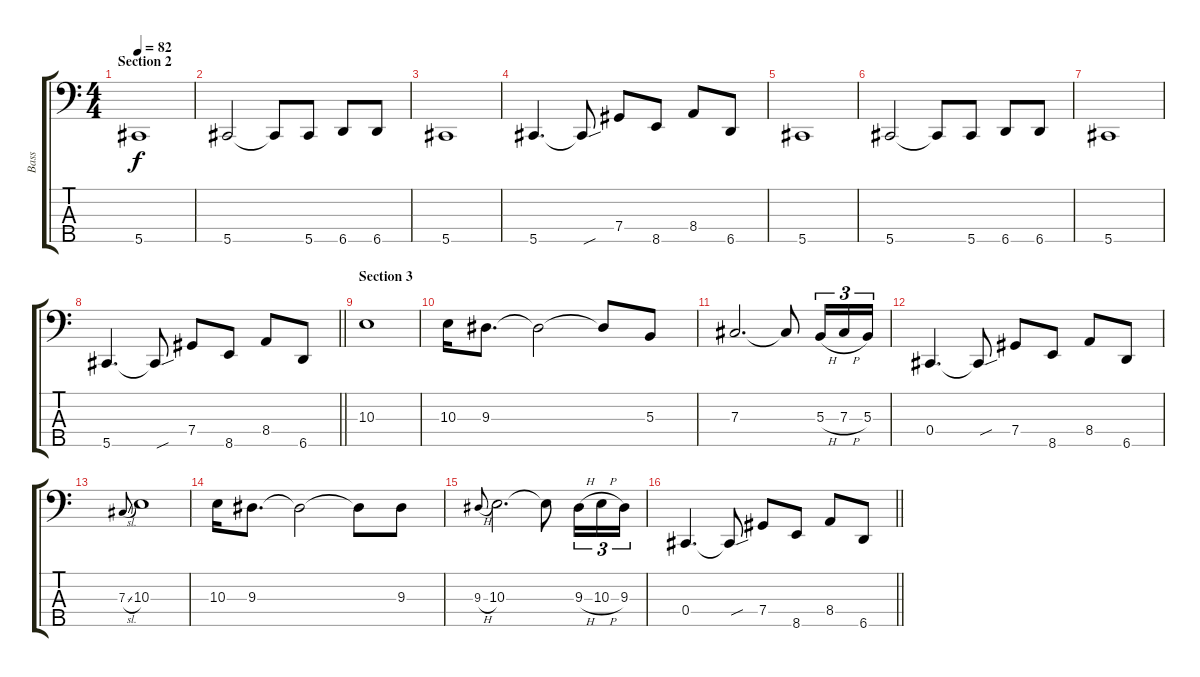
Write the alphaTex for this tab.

\track ("Bass" "Bass") {instrument electricbasspick}
\staff {score tabs}
\tuning (E2 B1 Gb1 Db1 Ab0) {hide}
\ts (4 4)
\section ("" "Section 2")
\tempo 82
\clef f4
\ks c
5.5.1{dy f} |
5.5.2 5.5{t}.8 5.5.8 6.5.8 6.5.8 |
5.5.1 |
5.5.4{d} 5.5{sou t}.8 7.4.8 8.5.8 8.4.8 6.5.8 |
5.5.1 |
5.5.2 5.5{t}.8 5.5.8 6.5.8 6.5.8 |
5.5.1 |
\barLineRight lightlight
5.5.4{d} 5.5{sou t}.8 7.4.8 8.5.8 8.4.8 6.5.8 |
\section ("" "Section 3")
10.3.1 |
10.3.16 9.3.8{d} 9.3{t}.2 9.3{t}.8 5.3.8 |
7.3.2{d} 7.3{t}.8 5.3{h}.16{tu (3 2)} 7.3{h}.16{tu (3 2)} 5.3.16{tu (3 2)} |
0.4.4{d} 0.4{sou t}.8 7.4.8 8.5.8 8.4.8 6.5.8 |
7.3{sl}.8{gr onbeat} 10.3.1 |
10.3.16 9.3.8{d} 9.3{t}.2 9.3{t}.8 9.3.8 |
9.3{h}.8{gr onbeat} 10.3.2{d} 10.3{t}.8 9.3{h}.16{tu (3 2)} 10.3{h}.16{tu (3 2)} 9.3.16{tu (3 2)} |
\barLineRight lightlight
0.4.4{d} 0.4{sou t}.8 7.4.8 8.5.8 8.4.8 6.5.8
